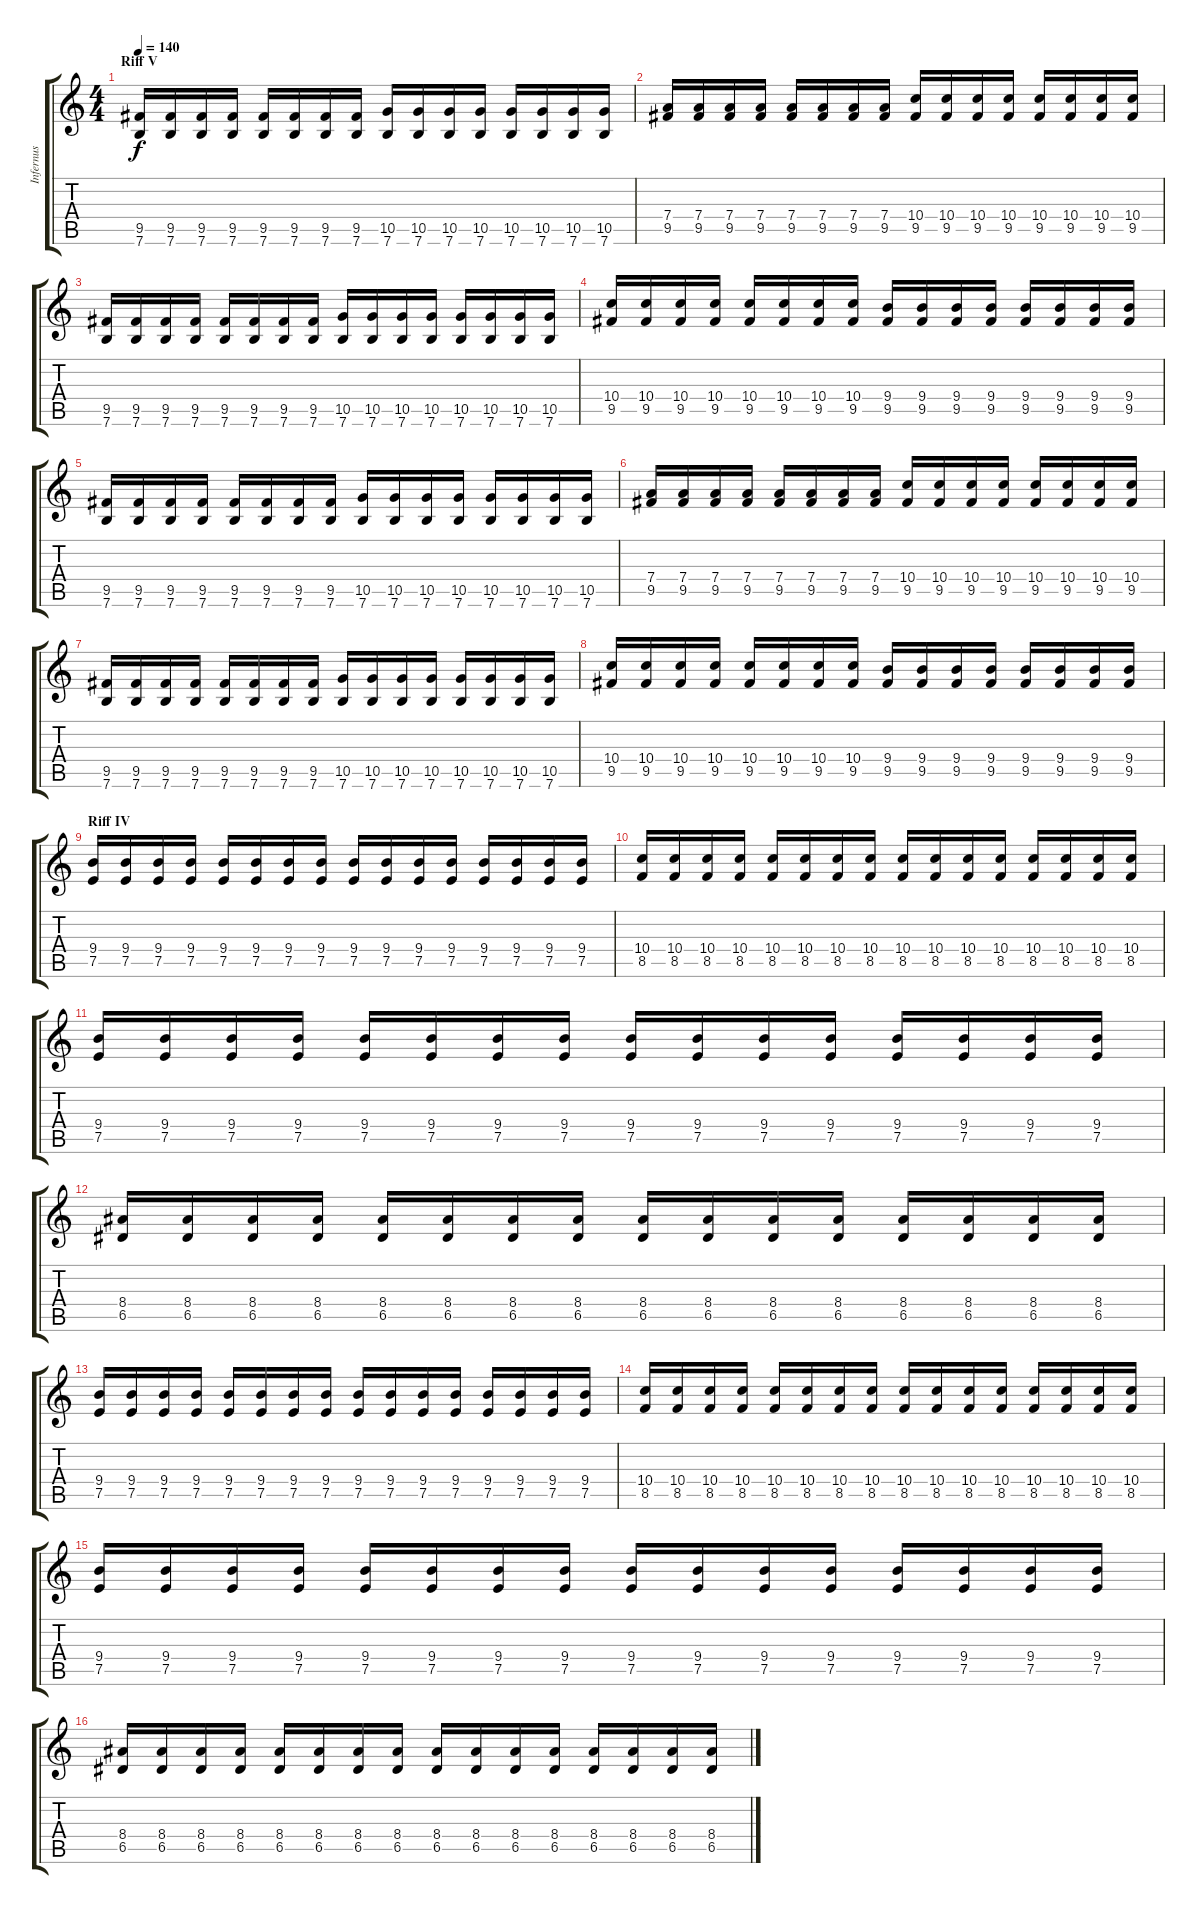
\track ("Infernus" "Infernus") {instrument distortionguitar}
\staff {score tabs}
\tuning (E4 B3 G3 D3 A2 E2) {hide}
\ts (4 4)
\section ("" "Riff V")
\tempo 140
\clef g2
\ks c
(9.5 7.6).16{dy f} (9.5 7.6).16 (9.5 7.6).16 (9.5 7.6).16 (9.5 7.6).16 (9.5 7.6).16 (9.5 7.6).16 (9.5 7.6).16 (10.5 7.6).16 (10.5 7.6).16 (10.5 7.6).16 (10.5 7.6).16 (10.5 7.6).16 (10.5 7.6).16 (10.5 7.6).16 (10.5 7.6).16 |
(7.4 9.5).16 (7.4 9.5).16 (7.4 9.5).16 (7.4 9.5).16 (7.4 9.5).16 (7.4 9.5).16 (7.4 9.5).16 (7.4 9.5).16 (10.4 9.5).16 (10.4 9.5).16 (10.4 9.5).16 (10.4 9.5).16 (10.4 9.5).16 (10.4 9.5).16 (10.4 9.5).16 (10.4 9.5).16 |
(9.5 7.6).16 (9.5 7.6).16 (9.5 7.6).16 (9.5 7.6).16 (9.5 7.6).16 (9.5 7.6).16 (9.5 7.6).16 (9.5 7.6).16 (10.5 7.6).16 (10.5 7.6).16 (10.5 7.6).16 (10.5 7.6).16 (10.5 7.6).16 (10.5 7.6).16 (10.5 7.6).16 (10.5 7.6).16 |
(10.4 9.5).16 (10.4 9.5).16 (10.4 9.5).16 (10.4 9.5).16 (10.4 9.5).16 (10.4 9.5).16 (10.4 9.5).16 (10.4 9.5).16 (9.4 9.5).16 (9.4 9.5).16 (9.4 9.5).16 (9.4 9.5).16 (9.4 9.5).16 (9.4 9.5).16 (9.4 9.5).16 (9.4 9.5).16 |
(9.5 7.6).16 (9.5 7.6).16 (9.5 7.6).16 (9.5 7.6).16 (9.5 7.6).16 (9.5 7.6).16 (9.5 7.6).16 (9.5 7.6).16 (10.5 7.6).16 (10.5 7.6).16 (10.5 7.6).16 (10.5 7.6).16 (10.5 7.6).16 (10.5 7.6).16 (10.5 7.6).16 (10.5 7.6).16 |
(7.4 9.5).16 (7.4 9.5).16 (7.4 9.5).16 (7.4 9.5).16 (7.4 9.5).16 (7.4 9.5).16 (7.4 9.5).16 (7.4 9.5).16 (10.4 9.5).16 (10.4 9.5).16 (10.4 9.5).16 (10.4 9.5).16 (10.4 9.5).16 (10.4 9.5).16 (10.4 9.5).16 (10.4 9.5).16 |
(9.5 7.6).16 (9.5 7.6).16 (9.5 7.6).16 (9.5 7.6).16 (9.5 7.6).16 (9.5 7.6).16 (9.5 7.6).16 (9.5 7.6).16 (10.5 7.6).16 (10.5 7.6).16 (10.5 7.6).16 (10.5 7.6).16 (10.5 7.6).16 (10.5 7.6).16 (10.5 7.6).16 (10.5 7.6).16 |
(10.4 9.5).16 (10.4 9.5).16 (10.4 9.5).16 (10.4 9.5).16 (10.4 9.5).16 (10.4 9.5).16 (10.4 9.5).16 (10.4 9.5).16 (9.4 9.5).16 (9.4 9.5).16 (9.4 9.5).16 (9.4 9.5).16 (9.4 9.5).16 (9.4 9.5).16 (9.4 9.5).16 (9.4 9.5).16 |
\section ("" "Riff IV")
(9.4 7.5).16 (9.4 7.5).16 (9.4 7.5).16 (9.4 7.5).16 (9.4 7.5).16 (9.4 7.5).16 (9.4 7.5).16 (9.4 7.5).16 (9.4 7.5).16 (9.4 7.5).16 (9.4 7.5).16 (9.4 7.5).16 (9.4 7.5).16 (9.4 7.5).16 (9.4 7.5).16 (9.4 7.5).16 |
(10.4 8.5).16 (10.4 8.5).16 (10.4 8.5).16 (10.4 8.5).16 (10.4 8.5).16 (10.4 8.5).16 (10.4 8.5).16 (10.4 8.5).16 (10.4 8.5).16 (10.4 8.5).16 (10.4 8.5).16 (10.4 8.5).16 (10.4 8.5).16 (10.4 8.5).16 (10.4 8.5).16 (10.4 8.5).16 |
(9.4 7.5).16 (9.4 7.5).16 (9.4 7.5).16 (9.4 7.5).16 (9.4 7.5).16 (9.4 7.5).16 (9.4 7.5).16 (9.4 7.5).16 (9.4 7.5).16 (9.4 7.5).16 (9.4 7.5).16 (9.4 7.5).16 (9.4 7.5).16 (9.4 7.5).16 (9.4 7.5).16 (9.4 7.5).16 |
(8.4 6.5).16 (8.4 6.5).16 (8.4 6.5).16 (8.4 6.5).16 (8.4 6.5).16 (8.4 6.5).16 (8.4 6.5).16 (8.4 6.5).16 (8.4 6.5).16 (8.4 6.5).16 (8.4 6.5).16 (8.4 6.5).16 (8.4 6.5).16 (8.4 6.5).16 (8.4 6.5).16 (8.4 6.5).16 |
(9.4 7.5).16 (9.4 7.5).16 (9.4 7.5).16 (9.4 7.5).16 (9.4 7.5).16 (9.4 7.5).16 (9.4 7.5).16 (9.4 7.5).16 (9.4 7.5).16 (9.4 7.5).16 (9.4 7.5).16 (9.4 7.5).16 (9.4 7.5).16 (9.4 7.5).16 (9.4 7.5).16 (9.4 7.5).16 |
(10.4 8.5).16 (10.4 8.5).16 (10.4 8.5).16 (10.4 8.5).16 (10.4 8.5).16 (10.4 8.5).16 (10.4 8.5).16 (10.4 8.5).16 (10.4 8.5).16 (10.4 8.5).16 (10.4 8.5).16 (10.4 8.5).16 (10.4 8.5).16 (10.4 8.5).16 (10.4 8.5).16 (10.4 8.5).16 |
(9.4 7.5).16 (9.4 7.5).16 (9.4 7.5).16 (9.4 7.5).16 (9.4 7.5).16 (9.4 7.5).16 (9.4 7.5).16 (9.4 7.5).16 (9.4 7.5).16 (9.4 7.5).16 (9.4 7.5).16 (9.4 7.5).16 (9.4 7.5).16 (9.4 7.5).16 (9.4 7.5).16 (9.4 7.5).16 |
(8.4 6.5).16 (8.4 6.5).16 (8.4 6.5).16 (8.4 6.5).16 (8.4 6.5).16 (8.4 6.5).16 (8.4 6.5).16 (8.4 6.5).16 (8.4 6.5).16 (8.4 6.5).16 (8.4 6.5).16 (8.4 6.5).16 (8.4 6.5).16 (8.4 6.5).16 (8.4 6.5).16 (8.4 6.5).16
